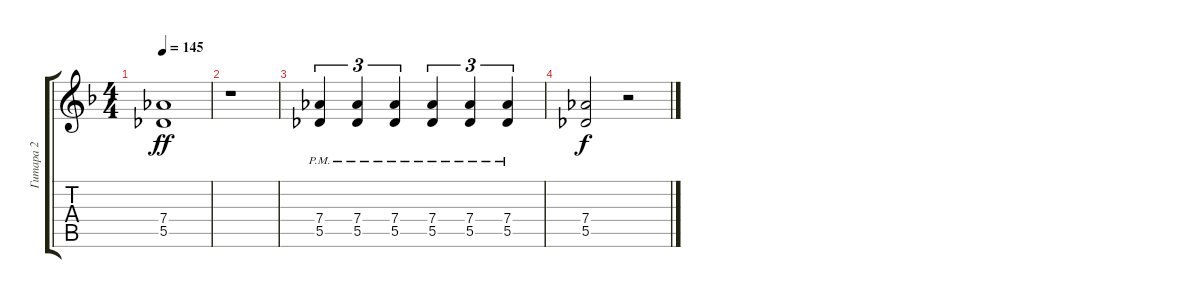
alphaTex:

\track ("Гитара 2" "Гитара 2") {instrument distortionguitar}
\staff {score tabs}
\tuning (Eb4 Bb3 Gb3 Db3 Ab2 Eb2) {hide}
\ts (4 4)
\tempo 145
\clef g2
\ks dminor
(7.4 5.5).1{dy ff} |
r.1 |
(7.4{pm} 5.5{pm}).4{tu (3 2)} (7.4{pm} 5.5{pm}).4{tu (3 2)} (7.4{pm} 5.5{pm}).4{tu (3 2)} (7.4{pm} 5.5{pm}).4{tu (3 2)} (7.4{pm} 5.5{pm}).4{tu (3 2)} (7.4{pm} 5.5{pm}).4{tu (3 2)} |
(7.4 5.5).2{dy f} r.2
